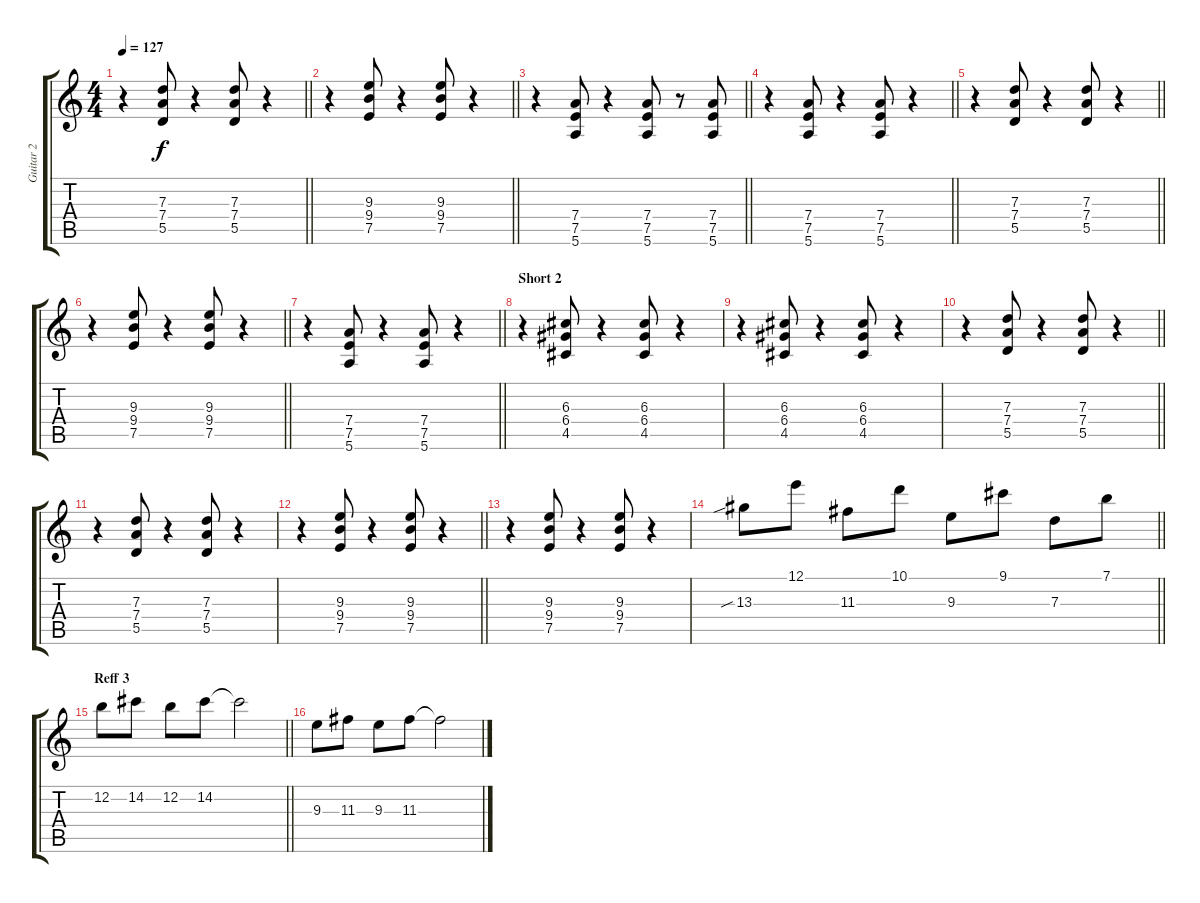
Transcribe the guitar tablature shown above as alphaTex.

\track ("Guitar 2" "Guitar 2") {instrument overdrivenguitar}
\staff {score tabs}
\tuning (E4 B3 G3 D3 A2 E2) {hide}
\ts (4 4)
\tempo 127
\clef g2
\barLineRight lightlight
\ks c
r.4{dy f} (7.3 7.4 5.5).8 r.4 (7.3 7.4 5.5).8 r.4 |
\barLineRight lightlight
r.4 (9.3 9.4 7.5).8 r.4 (9.3 9.4 7.5).8 r.4 |
\barLineRight lightlight
r.4 (7.4 7.5 5.6).8 r.4 (7.4 7.5 5.6).8 r.8 (7.4 7.5 5.6).8 |
\barLineRight lightlight
r.4 (7.4 7.5 5.6).8 r.4 (7.4 7.5 5.6).8 r.4 |
\barLineRight lightlight
r.4 (7.3 7.4 5.5).8 r.4 (7.3 7.4 5.5).8 r.4 |
\barLineRight lightlight
r.4 (9.3 9.4 7.5).8 r.4 (9.3 9.4 7.5).8 r.4 |
\barLineRight lightlight
r.4 (7.4 7.5 5.6).8 r.4 (7.4 7.5 5.6).8 r.4 |
\section ("" "Short 2")
r.4 (6.3 6.4 4.5).8 r.4 (6.3 6.4 4.5).8 r.4 |
r.4 (6.3 6.4 4.5).8 r.4 (6.3 6.4 4.5).8 r.4 |
\barLineRight lightlight
r.4 (7.3 7.4 5.5).8 r.4 (7.3 7.4 5.5).8 r.4 |
r.4 (7.3 7.4 5.5).8 r.4 (7.3 7.4 5.5).8 r.4 |
\barLineRight lightlight
r.4 (9.3 9.4 7.5).8 r.4 (9.3 9.4 7.5).8 r.4 |
r.4 (9.3 9.4 7.5).8 r.4 (9.3 9.4 7.5).8 r.4 |
\barLineRight lightlight
13.3{sib}.8 12.1.8 11.3.8 10.1.8 9.3.8 9.1.8 7.3.8 7.1.8 |
\section ("" "Reff 3")
\barLineRight lightlight
12.2.8 14.2.8 12.2.8 14.2.8 14.2{t}.2 |
9.3.8 11.3.8 9.3.8 11.3.8 11.3{t}.2
